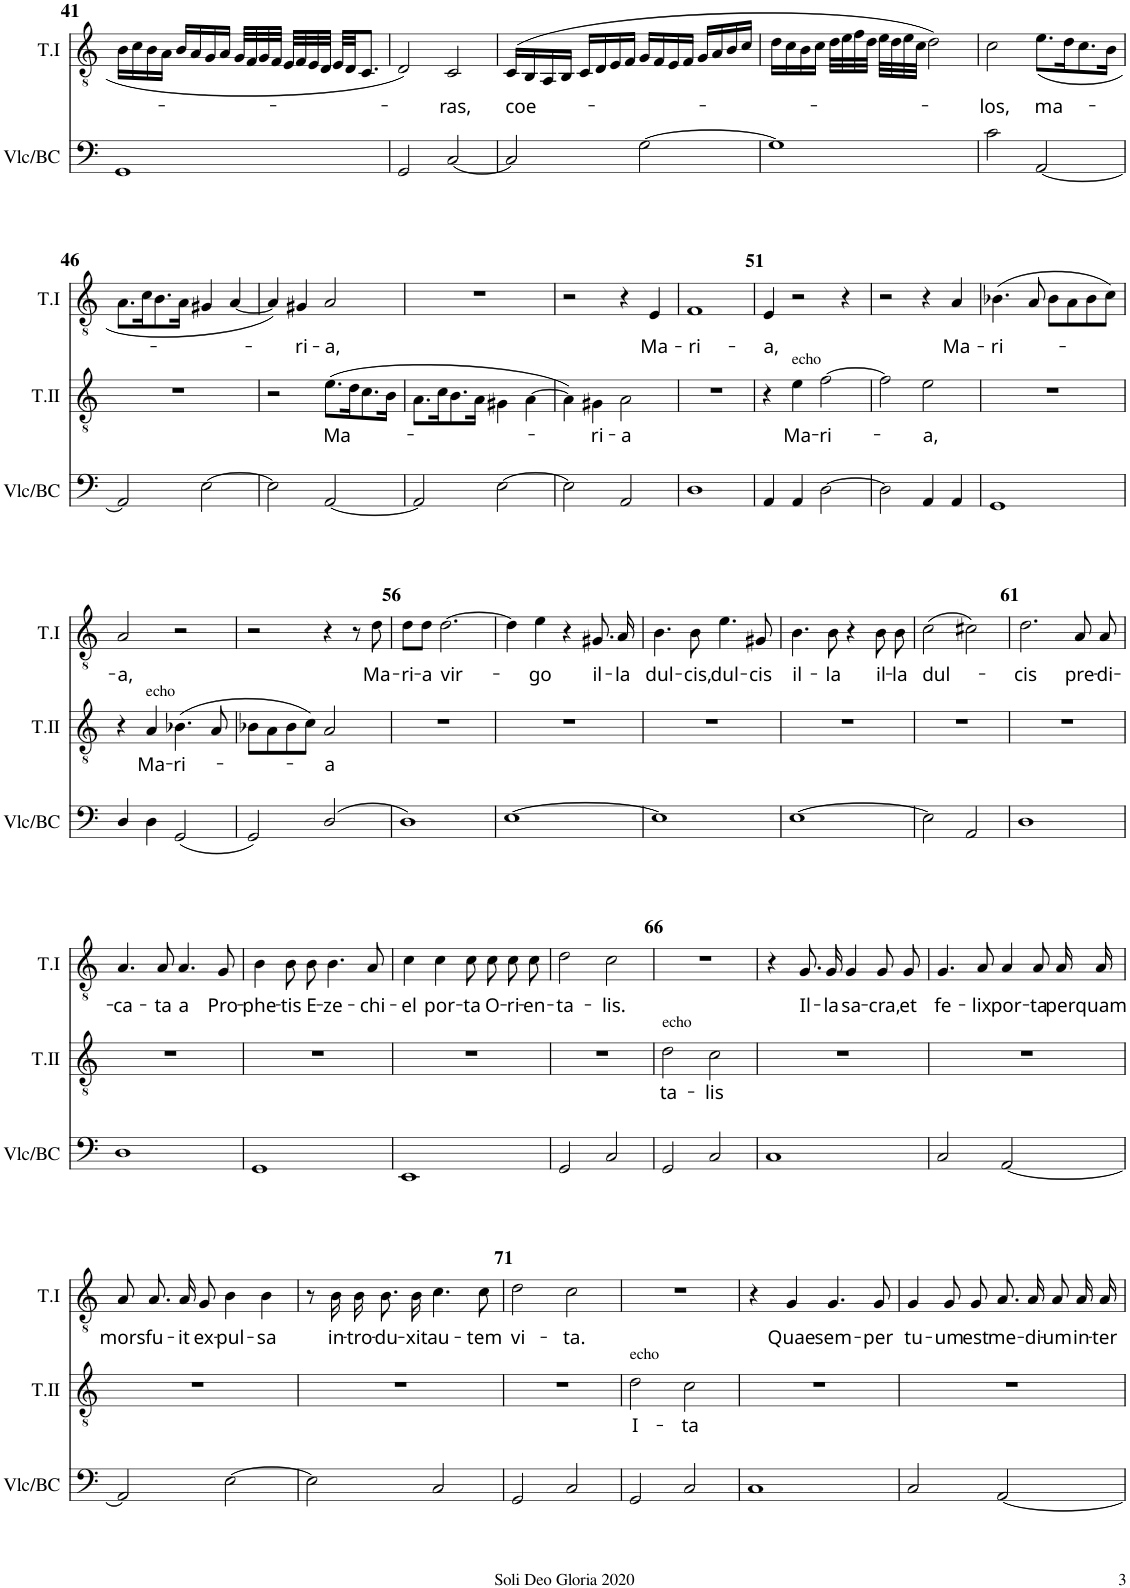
**kern	**kern	**text	**kern	**text
*part3	*part2	*part2	*part1	*part1
*staff3	*staff2	*staff2	*staff1	*staff1
*I"Violoncelle &amp; Basse Continue	*I"Tenor II	*	*I"Tenor I	*
*I'Vlc/BC	*I'T.II	*	*I'T.I	*
!!LO:PB:g=z
*clefF4	*clefGv2	*	*clefGv2	*
*	*Trd7c12	*	*Trd7c12	*
*k[]	*k[]	*	*k[]	*
*M2/2	*M2/2	*	*M2/2	*
*met(c|)	*met(c|)	*	*met(c|)	*
=41	=41	=41	=41	=41
1GG	1r	.	16B\LL	.
.	.	.	16c\	.
.	.	.	16B\	.
.	.	.	16A\JJ	.
.	.	.	16B/LL	.
.	.	.	16A/	.
.	.	.	16G/	.
.	.	.	16A/JJ	.
.	.	.	32G/LLL	.
.	.	.	32F/	.
.	.	.	32G/	.
.	.	.	32F/JJJ	.
.	.	.	32E/LLL	.
.	.	.	32F/	.
.	.	.	32E/	.
.	.	.	32D/JJJ	.
.	.	.	32E/LLL	.
.	.	.	32D/JJ	.
.	.	.	8.C/J	.
=42	=42	=42	=42	=42
2GG/	1r	.	2D/	.
!	!	!	!	!LO:LY:b
[<2C/	.	.	2C/	-ras,
=43	=43	=43	=43	=43
!	!	!	!	!LO:LY:b
2C/]	1r	.	(16C/LL	coe-
.	.	.	16BB/	.
.	.	.	16AA/	.
.	.	.	16BB/JJ	.
.	.	.	16C/LL	.
.	.	.	16D/	.
.	.	.	16E/	.
.	.	.	16F/JJ	.
[2G\	.	.	16G/LL	.
.	.	.	16F/	.
.	.	.	16E/	.
.	.	.	16F/JJ	.
.	.	.	16G/LL	.
.	.	.	16A/	.
.	.	.	16B/	.
.	.	.	16c/JJ	.
=44	=44	=44	=44	=44
1G]	1r	.	16d\LL	.
.	.	.	16c\	.
.	.	.	16B\	.
.	.	.	16c\JJ	.
.	.	.	32d\LLL	.
.	.	.	32e\	.
.	.	.	32f\	.
.	.	.	32d\JJJ	.
.	.	.	32e\LLL	.
.	.	.	32d\	.
.	.	.	32e\	.
.	.	.	32c\JJJ	.
.	.	.	2d\)	.
=45	=45	=45	=45	=45
!	!	!	!	!LO:LY:b
2c\	1r	.	2c\	-los,
!	!	!	!	!LO:LY:b
[2AA/	.	.	(<8.e\L	ma-
.	.	.	16d\K	.
.	.	.	8.c\	.
.	.	.	16B\Jk	.
!!LO:LB:g=z
=46	=46	=46	=46	=46
2AA/]	1r	.	8.A\L	.
.	.	.	16c\K	.
.	.	.	8.B\	.
.	.	.	16A\Jk	.
[>2E\	.	.	4G#X/	.
.	.	.	[<4A/	.
=47	=47	=47	=47	=47
2E\]	2r	.	4A/])	.
!	!	!	!	!LO:LY:b
.	.	.	4G#X/	-ri-
!	!	!LO:LY:b	!	!LO:LY:b
[2AA/	(8.e\L	Ma-	2A/	-a,
.	16d\K	.	.	.
.	8.c\	.	.	.
.	16B\Jk	.	.	.
=48	=48	=48	=48	=48
2AA/]	8.A\L	.	1r	.
.	16c\K	.	.	.
.	8.B\	.	.	.
.	16A\Jk	.	.	.
[>2E\	4G#X\	.	.	.
.	[>4A\	.	.	.
=49	=49	=49	=49	=49
2E\]	4A\])	.	2r	.
!	!	!LO:LY:b	!	!
.	4G#X\	-ri-	.	.
!	!	!LO:LY:b	!	!
2AA/	2A\	-a	4r	.
!	!	!	!	!LO:LY:b
.	.	.	4E/	Ma-
=50	=50	=50	=50	=50
!	!	!	!	!LO:LY:b
1D	1r	.	1F	-ri-
=51	=51	=51	=51	=51
!	!	!	!	!LO:LY:b
4AA/	4r	.	4E/	-a,
!	!LO:TX:a:t=echo	!	!	!
!	!	!LO:LY:b	!	!
4AA/	4e\	Ma-	2r	.
!	!	!LO:LY:b	!	!
[2D\	[2f\	-ri-	.	.
.	.	.	4r	.
=52	=52	=52	=52	=52
2D\]	2f\]	.	2r	.
!	!	!LO:LY:b	!	!
4AA/	2e\	-a,	4r	.
!	!	!	!	!LO:LY:b
4AA/	.	.	4A/	Ma-
=53	=53	=53	=53	=53
!	!	!	!	!LO:LY:b
1GG	1r	.	(4.B-X\	-ri-
.	.	.	8A/	.
.	.	.	8B-\L	.
.	.	.	8A\	.
.	.	.	8B-\	.
.	.	.	8c\J)	.
!!LO:LB:g=z
=54	=54	=54	=54	=54
!	!	!	!	!LO:LY:b
4D/	4r	.	2A/	-a,
!	!LO:TX:a:t=echo	!	!	!
!	!	!LO:LY:b	!	!
4D\	4A/	Ma-	.	.
!	!	!LO:LY:b	!	!
(2GG/	(4.B-X\	-ri-	2r	.
.	8A/	.	.	.
=55	=55	=55	=55	=55
2GG/)	8B-X\L	.	2r	.
.	8A\	.	.	.
.	8B-\	.	.	.
.	8c\J)	.	.	.
!	!	!LO:LY:b	!	!
(2D/	2A/	-a	4r	.
.	.	.	8r	.
!	!	!	!	!LO:LY:b
.	.	.	8d\	Ma-
=56	=56	=56	=56	=56
!	!	!	!	!LO:LY:b
1D)	1r	.	8d\L	-ri-
!	!	!	!	!LO:LY:b
.	.	.	8d\J	-a
!	!	!	!	!LO:LY:b
.	.	.	[>2.d\	vir-
=57	=57	=57	=57	=57
[1E	1r	.	4d\]	.
!	!	!	!	!LO:LY:b
.	.	.	4e\	-go
.	.	.	4r	.
!	!	!	!	!LO:LY:b
.	.	.	8.G#X/	il-
!	!	!	!	!LO:LY:b
.	.	.	16A/	-la
=58	=58	=58	=58	=58
!	!	!	!	!LO:LY:b
1E]	1r	.	4.B\	dul-
!	!	!	!	!LO:LY:b
.	.	.	8B\	-cis,
!	!	!	!	!LO:LY:b
.	.	.	4.e\	dul-
!	!	!	!	!LO:LY:b
.	.	.	8G#X/	-cis
=59	=59	=59	=59	=59
!	!	!	!	!LO:LY:b
[1E	1r	.	4.B\	il-
!	!	!	!	!LO:LY:b
.	.	.	8B\	-la
.	.	.	4r	.
!	!	!	!	!LO:LY:b
.	.	.	8B\	il-
!	!	!	!	!LO:LY:b
.	.	.	8B\	-la
=60	=60	=60	=60	=60
!	!	!	!	!LO:LY:b
2E\]	1r	.	(2c\	dul-
2AA/	.	.	2c#X\)	.
=61	=61	=61	=61	=61
!	!	!	!	!LO:LY:b
1D	1r	.	2.d\	-cis
!	!	!	!	!LO:LY:b
.	.	.	8A/	pre-
!	!	!	!	!LO:LY:b
.	.	.	8A/	-di-
!!LO:LB:g=z
=62	=62	=62	=62	=62
!	!	!	!	!LO:LY:b
1D	1r	.	4.A/	-ca-
!	!	!	!	!LO:LY:b
.	.	.	8A/	-ta
!	!	!	!	!LO:LY:b
.	.	.	4.A/	a
!	!	!	!	!LO:LY:b
.	.	.	8G/	Pro-
=63	=63	=63	=63	=63
!	!	!	!	!LO:LY:b
1GG	1r	.	4B\	-phe-
!	!	!	!	!LO:LY:b
.	.	.	8B\	-tis
!	!	!	!	!LO:LY:b
.	.	.	8B\	E-
!	!	!	!	!LO:LY:b
.	.	.	4.B\	-ze-
!	!	!	!	!LO:LY:b
.	.	.	8A/	-chi-
=64	=64	=64	=64	=64
!	!	!	!	!LO:LY:b
1EE	1r	.	4c\	-el
!	!	!	!	!LO:LY:b
.	.	.	4c\	por-
!	!	!	!	!LO:LY:b
.	.	.	8c\	-ta
!	!	!	!	!LO:LY:b
.	.	.	8c\	O-
!	!	!	!	!LO:LY:b
.	.	.	8c\	-ri-
!	!	!	!	!LO:LY:b
.	.	.	8c\	-en-
=65	=65	=65	=65	=65
!	!	!	!	!LO:LY:b
2GG/	1r	.	2d\	-ta-
!	!	!	!	!LO:LY:b
2C/	.	.	2c\	-lis.
=66	=66	=66	=66	=66
!	!LO:TX:a:t=echo	!	!	!
!	!	!LO:LY:b	!	!
2GG/	2d\	ta-	1r	.
!	!	!LO:LY:b	!	!
2C/	2c\	-lis	.	.
=67	=67	=67	=67	=67
1C	1r	.	4r	.
!	!	!	!	!LO:LY:b
.	.	.	8.G/	Il-
!	!	!	!	!LO:LY:b
.	.	.	16G/	-la
!	!	!	!	!LO:LY:b
.	.	.	4G/	sa-
!	!	!	!	!LO:LY:b
.	.	.	8G/	-cra,
!	!	!	!	!LO:LY:b
.	.	.	8G/	et
=68	=68	=68	=68	=68
!	!	!	!	!LO:LY:b
2C/	1r	.	4.G/	fe-
!	!	!	!	!LO:LY:b
.	.	.	8A/	-lix
!	!	!	!	!LO:LY:b
[<2AA/	.	.	4A/	por-
!	!	!	!	!LO:LY:b
.	.	.	8A/	-ta
!	!	!	!	!LO:LY:b
.	.	.	16A/	per
!	!	!	!	!LO:LY:b
.	.	.	16A/	quam
!!LO:LB:g=z
=69	=69	=69	=69	=69
!	!	!	!	!LO:LY:b
2AA/]	1r	.	8A/	mors
!	!	!	!	!LO:LY:b
.	.	.	8.A/	fu-
!	!	!	!	!LO:LY:b
.	.	.	16A/	-it
!	!	!	!	!LO:LY:b
.	.	.	8G/	ex-
!	!	!	!	!LO:LY:b
[2E\	.	.	4B\	-pul-
!	!	!	!	!LO:LY:b
.	.	.	4B\	-sa
=70	=70	=70	=70	=70
2E\]	1r	.	8r	.
!	!	!	!	!LO:LY:b
.	.	.	16B\	in-
!	!	!	!	!LO:LY:b
.	.	.	16B\	-tro-
!	!	!	!	!LO:LY:b
.	.	.	8.B\	-du-
!	!	!	!	!LO:LY:b
.	.	.	16B\	-xit
!	!	!	!	!LO:LY:b
2C/	.	.	4.c\	au-
!	!	!	!	!LO:LY:b
.	.	.	8c\	-tem
=71	=71	=71	=71	=71
!	!	!	!	!LO:LY:b
2GG/	1r	.	2d\	vi-
!	!	!	!	!LO:LY:b
2C/	.	.	2c\	-ta.
=72	=72	=72	=72	=72
!	!LO:TX:a:t=echo	!	!	!
!	!	!LO:LY:b	!	!
2GG/	2d\	I-	1r	.
!	!	!LO:LY:b	!	!
2C/	2c\	-ta	.	.
=73	=73	=73	=73	=73
1C	1r	.	4r	.
!	!	!	!	!LO:LY:b
.	.	.	4G/	Quae
!	!	!	!	!LO:LY:b
.	.	.	4.G/	sem-
!	!	!	!	!LO:LY:b
.	.	.	8G/	-per
=74	=74	=74	=74	=74
!	!	!	!	!LO:LY:b
2C/	1r	.	4G/	tu-
!	!	!	!	!LO:LY:b
.	.	.	8G/	-um
!	!	!	!	!LO:LY:b
.	.	.	8G/	est
!	!	!	!	!LO:LY:b
[<2AA/	.	.	8.A/	me-
!	!	!	!	!LO:LY:b
.	.	.	16A/	-di-
!	!	!	!	!LO:LY:b
.	.	.	8A/	-um
!	!	!	!	!LO:LY:b
.	.	.	16A/	in-
!	!	!	!	!LO:LY:b
.	.	.	16A/	-ter
=	=	=	=	=
*-	*-	*-	*-	*-
